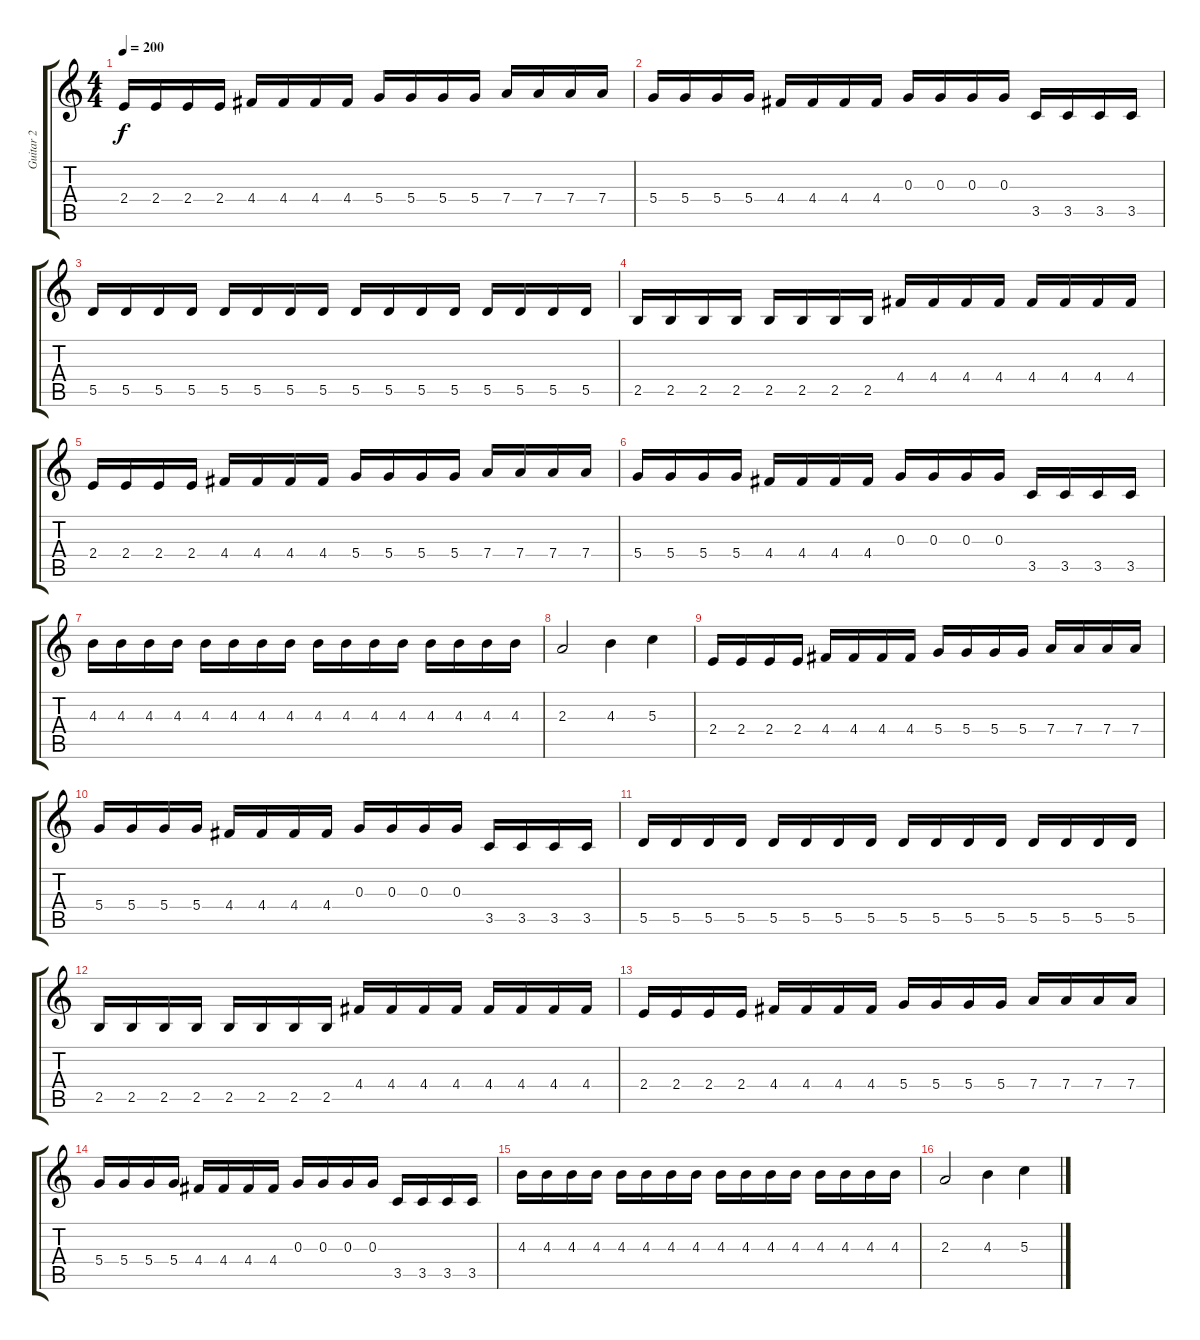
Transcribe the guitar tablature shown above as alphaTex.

\track ("Guitar 2" "Guitar 2") {instrument overdrivenguitar}
\staff {score tabs}
\tuning (E4 B3 G3 D3 A2 E2) {hide}
\ts (4 4)
\tempo 200
\clef g2
\ks c
2.4.16{dy f} 2.4.16 2.4.16 2.4.16 4.4.16 4.4.16 4.4.16 4.4.16 5.4.16 5.4.16 5.4.16 5.4.16 7.4.16 7.4.16 7.4.16 7.4.16 |
5.4.16 5.4.16 5.4.16 5.4.16 4.4.16 4.4.16 4.4.16 4.4.16 0.3.16 0.3.16 0.3.16 0.3.16 3.5.16 3.5.16 3.5.16 3.5.16 |
5.5.16 5.5.16 5.5.16 5.5.16 5.5.16 5.5.16 5.5.16 5.5.16 5.5.16 5.5.16 5.5.16 5.5.16 5.5.16 5.5.16 5.5.16 5.5.16 |
2.5.16 2.5.16 2.5.16 2.5.16 2.5.16 2.5.16 2.5.16 2.5.16 4.4.16 4.4.16 4.4.16 4.4.16 4.4.16 4.4.16 4.4.16 4.4.16 |
2.4.16 2.4.16 2.4.16 2.4.16 4.4.16 4.4.16 4.4.16 4.4.16 5.4.16 5.4.16 5.4.16 5.4.16 7.4.16 7.4.16 7.4.16 7.4.16 |
5.4.16 5.4.16 5.4.16 5.4.16 4.4.16 4.4.16 4.4.16 4.4.16 0.3.16 0.3.16 0.3.16 0.3.16 3.5.16 3.5.16 3.5.16 3.5.16 |
4.3.16 4.3.16 4.3.16 4.3.16 4.3.16 4.3.16 4.3.16 4.3.16 4.3.16 4.3.16 4.3.16 4.3.16 4.3.16 4.3.16 4.3.16 4.3.16 |
2.3.2 4.3.4 5.3.4 |
2.4.16 2.4.16 2.4.16 2.4.16 4.4.16 4.4.16 4.4.16 4.4.16 5.4.16 5.4.16 5.4.16 5.4.16 7.4.16 7.4.16 7.4.16 7.4.16 |
5.4.16 5.4.16 5.4.16 5.4.16 4.4.16 4.4.16 4.4.16 4.4.16 0.3.16 0.3.16 0.3.16 0.3.16 3.5.16 3.5.16 3.5.16 3.5.16 |
5.5.16 5.5.16 5.5.16 5.5.16 5.5.16 5.5.16 5.5.16 5.5.16 5.5.16 5.5.16 5.5.16 5.5.16 5.5.16 5.5.16 5.5.16 5.5.16 |
2.5.16 2.5.16 2.5.16 2.5.16 2.5.16 2.5.16 2.5.16 2.5.16 4.4.16 4.4.16 4.4.16 4.4.16 4.4.16 4.4.16 4.4.16 4.4.16 |
2.4.16 2.4.16 2.4.16 2.4.16 4.4.16 4.4.16 4.4.16 4.4.16 5.4.16 5.4.16 5.4.16 5.4.16 7.4.16 7.4.16 7.4.16 7.4.16 |
5.4.16 5.4.16 5.4.16 5.4.16 4.4.16 4.4.16 4.4.16 4.4.16 0.3.16 0.3.16 0.3.16 0.3.16 3.5.16 3.5.16 3.5.16 3.5.16 |
4.3.16 4.3.16 4.3.16 4.3.16 4.3.16 4.3.16 4.3.16 4.3.16 4.3.16 4.3.16 4.3.16 4.3.16 4.3.16 4.3.16 4.3.16 4.3.16 |
2.3.2 4.3.4 5.3.4
